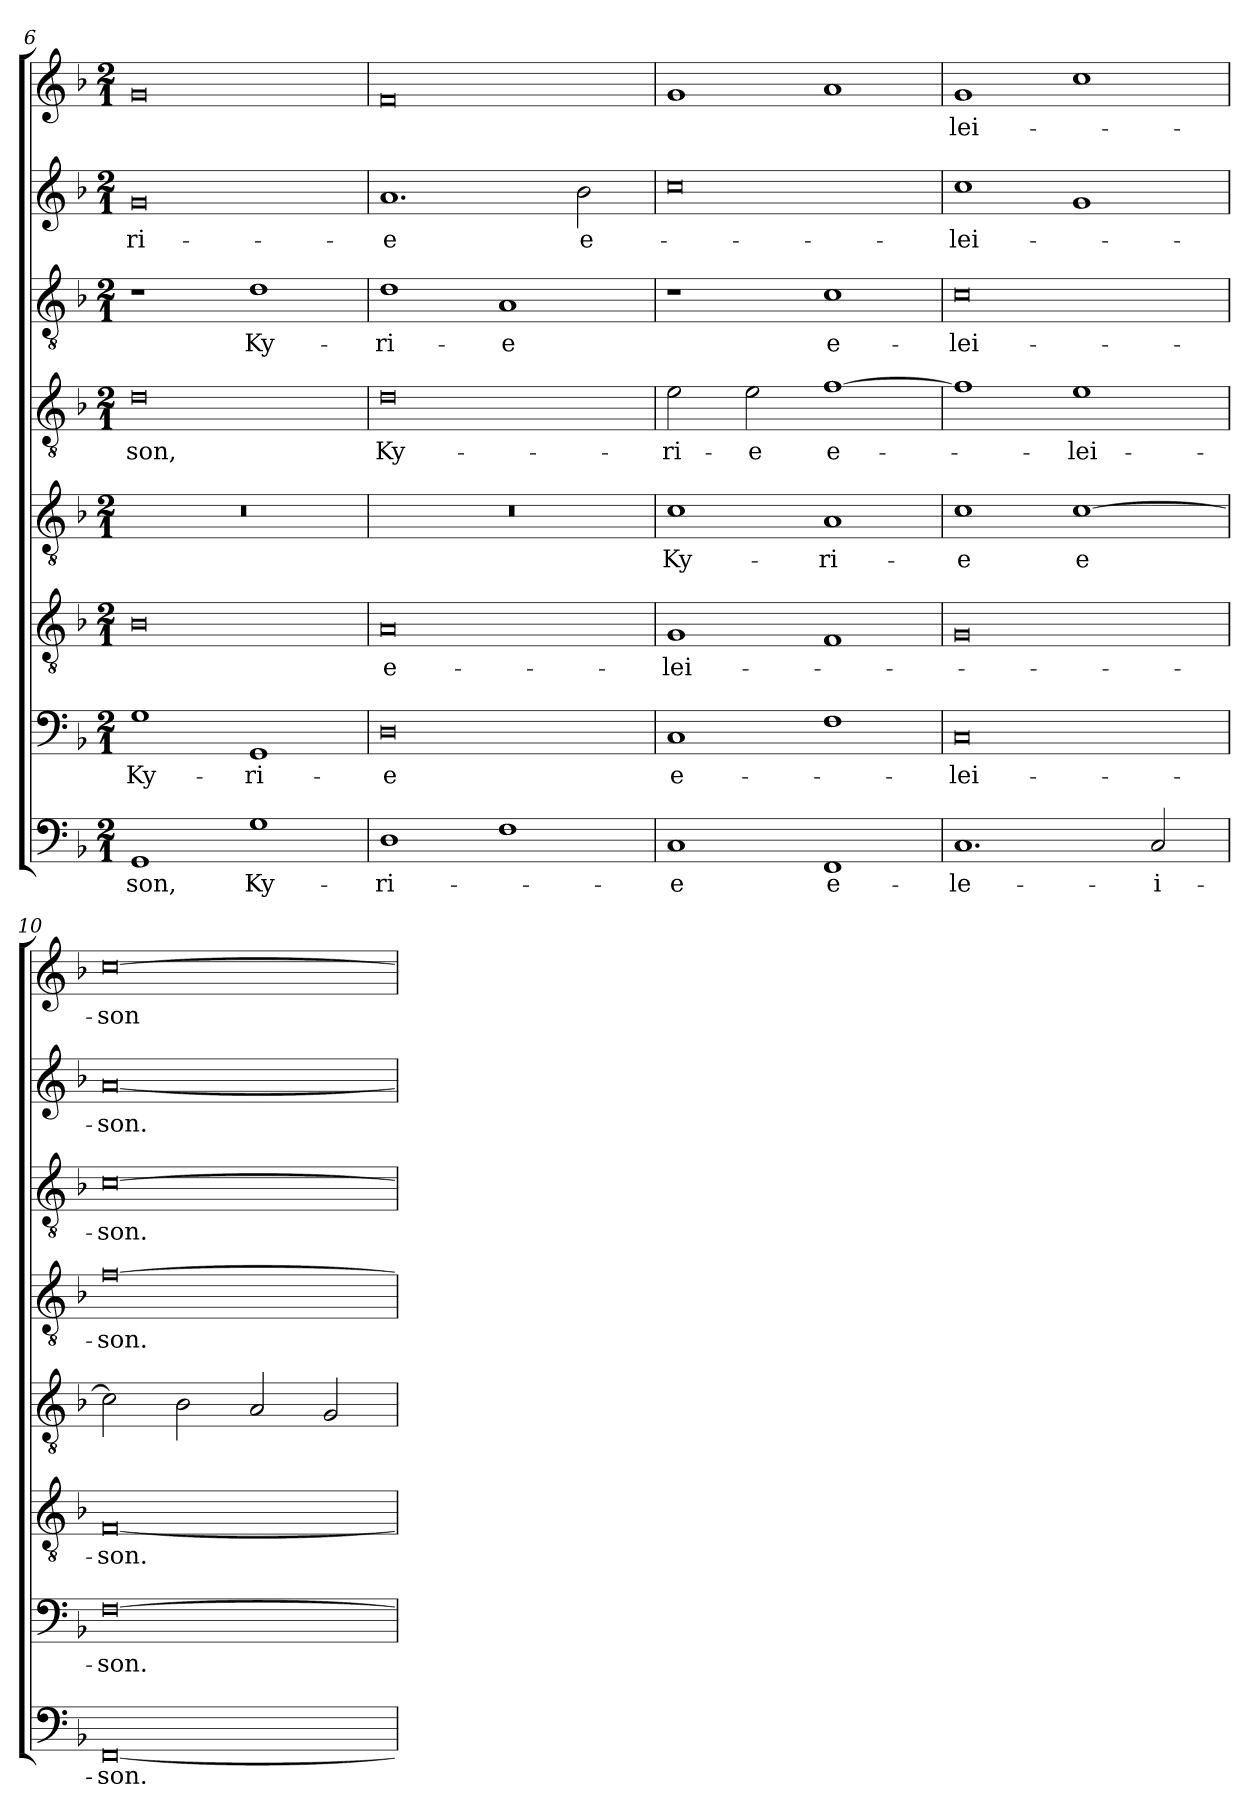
**kern	**text	**kern	**text	**kern	**text	**kern	**text	**kern	**text	**kern	**text	**kern	**text	**kern	**text
*part8	*part8	*part7	*part7	*part6	*part6	*part5	*part5	*part4	*part4	*part3	*part3	*part2	*part2	*part1	*part1
*staff8	*staff8	*staff7	*staff7	*staff6	*staff6	*staff5	*staff5	*staff4	*staff4	*staff3	*staff3	*staff2	*staff2	*staff1	*staff1
*clefF4	*	*clefF4	*	*clefGv2	*	*clefGv2	*	*clefGv2	*	*clefGv2	*	*clefG2	*	*clefG2	*
*k[b-]	*	*k[b-]	*	*k[b-]	*	*k[b-]	*	*k[b-]	*	*k[b-]	*	*k[b-]	*	*k[b-]	*
*F:	*	*F:	*	*F:	*	*F:	*	*F:	*	*F:	*	*F:	*	*F:	*
*M2/1	*	*M2/1	*	*M2/1	*	*M2/1	*	*M2/1	*	*M2/1	*	*M2/1	*	*M2/1	*
=6	=6	=6	=6	=6	=6	=6	=6	=6	=6	=6	=6	=6	=6	=6	=6
!	!LO:LY:b	!	!LO:LY:b	!	!	!	!	!	!LO:LY:b	!	!	!	!LO:LY:b	!	!
1GG	-son,	1G	Ky-	0B-	.	0r	.	0d	-son,	1r	.	0g	-ri-	0g	.
!	!LO:LY:b	!	!LO:LY:b	!	!	!	!	!	!	!	!LO:LY:b	!	!	!	!
1G	Ky-	1GG	-ri-	.	.	.	.	.	.	1d	Ky-	.	.	.	.
!!LO:LB:g=z
=7	=7	=7	=7	=7	=7	=7	=7	=7	=7	=7	=7	=7	=7	=7	=7
!	!LO:LY:b	!	!LO:LY:b	!	!LO:LY:b	!	!	!	!LO:LY:b	!	!LO:LY:b	!	!LO:LY:b	!	!
1D	-ri-	0D	-e	0A	e-	0r	.	0d	Ky-	1d	-ri-	1.a	-e	0f	.
!	!	!	!	!	!	!	!	!	!	!	!LO:LY:b	!	!	!	!
1F	.	.	.	.	.	.	.	.	.	1A	-e	.	.	.	.
!	!	!	!	!	!	!	!	!	!	!	!	!	!LO:LY:b	!	!
.	.	.	.	.	.	.	.	.	.	.	.	2b-\	e-	.	.
=8	=8	=8	=8	=8	=8	=8	=8	=8	=8	=8	=8	=8	=8	=8	=8
!	!LO:LY:b	!	!LO:LY:b	!	!LO:LY:b	!	!LO:LY:b	!	!LO:LY:b	!	!	!	!	!	!
1C	-e	1C	e-	1G	-lei-	1c	Ky-	2e\	-ri-	1r	.	0cc	.	1g	.
!	!	!	!	!	!	!	!	!	!LO:LY:b	!	!	!	!	!	!
.	.	.	.	.	.	.	.	2e\	-e	.	.	.	.	.	.
!	!LO:LY:b	!	!	!	!	!	!LO:LY:b	!	!LO:LY:b	!	!LO:LY:b	!	!	!	!
1FF	e-	1F	.	1F	.	1A	-ri-	[1f	e-	1c	e-	.	.	1a	.
=9	=9	=9	=9	=9	=9	=9	=9	=9	=9	=9	=9	=9	=9	=9	=9
!	!LO:LY:b	!	!LO:LY:b	!	!	!	!LO:LY:b	!	!	!	!LO:LY:b	!	!LO:LY:b	!	!LO:LY:b
1.C	-le-	0C	-lei-	0G	.	1c	-e	1f]	.	0c	-lei-	1cc	-lei-	1g	-lei-
!	!	!	!	!	!	!	!LO:LY:b	!	!LO:LY:b	!	!	!	!	!	!
.	.	.	.	.	.	[1c	e	1e	-lei-	.	.	1g	.	1cc	.
!	!LO:LY:b	!	!	!	!	!	!	!	!	!	!	!	!	!	!
2C/	-i-	.	.	.	.	.	.	.	.	.	.	.	.	.	.
=10	=10	=10	=10	=10	=10	=10	=10	=10	=10	=10	=10	=10	=10	=10	=10
!	!LO:LY:b	!	!LO:LY:b	!	!LO:LY:b	!	!	!	!LO:LY:b	!	!LO:LY:b	!	!LO:LY:b	!	!LO:LY:b
[0FF	-son.	[0F	-son.	[0F	-son.	2c\]	.	[0f	-son.	[0c	-son.	[0a	-son.	[0cc	-son
.	.	.	.	.	.	2B-\	.	.	.	.	.	.	.	.	.
.	.	.	.	.	.	2A/	.	.	.	.	.	.	.	.	.
.	.	.	.	.	.	2G/	.	.	.	.	.	.	.	.	.
=	=	=	=	=	=	=	=	=	=	=	=	=	=	=	=
*-	*-	*-	*-	*-	*-	*-	*-	*-	*-	*-	*-	*-	*-	*-	*-
